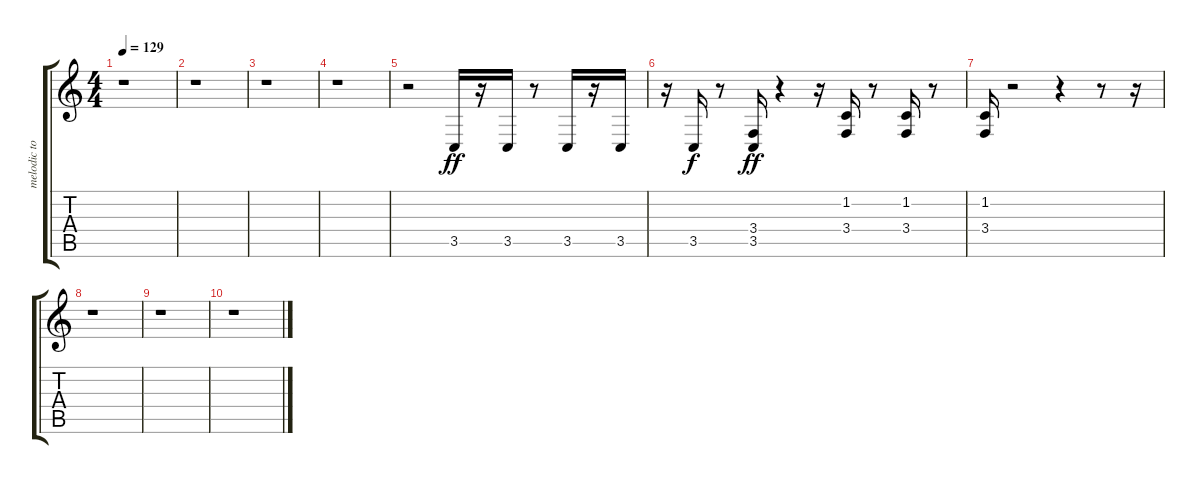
\track ("melodic tom" "melodic to") {instrument melodictom}
\staff {score tabs}
\tuning (E4 B3 G3 D3 A2 E2) {hide}
\ts (4 4)
\tempo 129
\clef g2
\ks c
r.1{dy ff} |
r.1 |
r.1 |
r.1 |
r.2 3.5.16 r.16 3.5.16 r.8 3.5.16 r.16 3.5.16 |
r.16 3.5.16{dy f} r.8 (3.4 3.5).16{dy ff} r.4 r.16 (1.2 3.4).16 r.8 (1.2 3.4).16 r.8 |
(1.2 3.4).16 r.2 r.4 r.8 r.16 |
r.1 |
r.1 |
r.1
